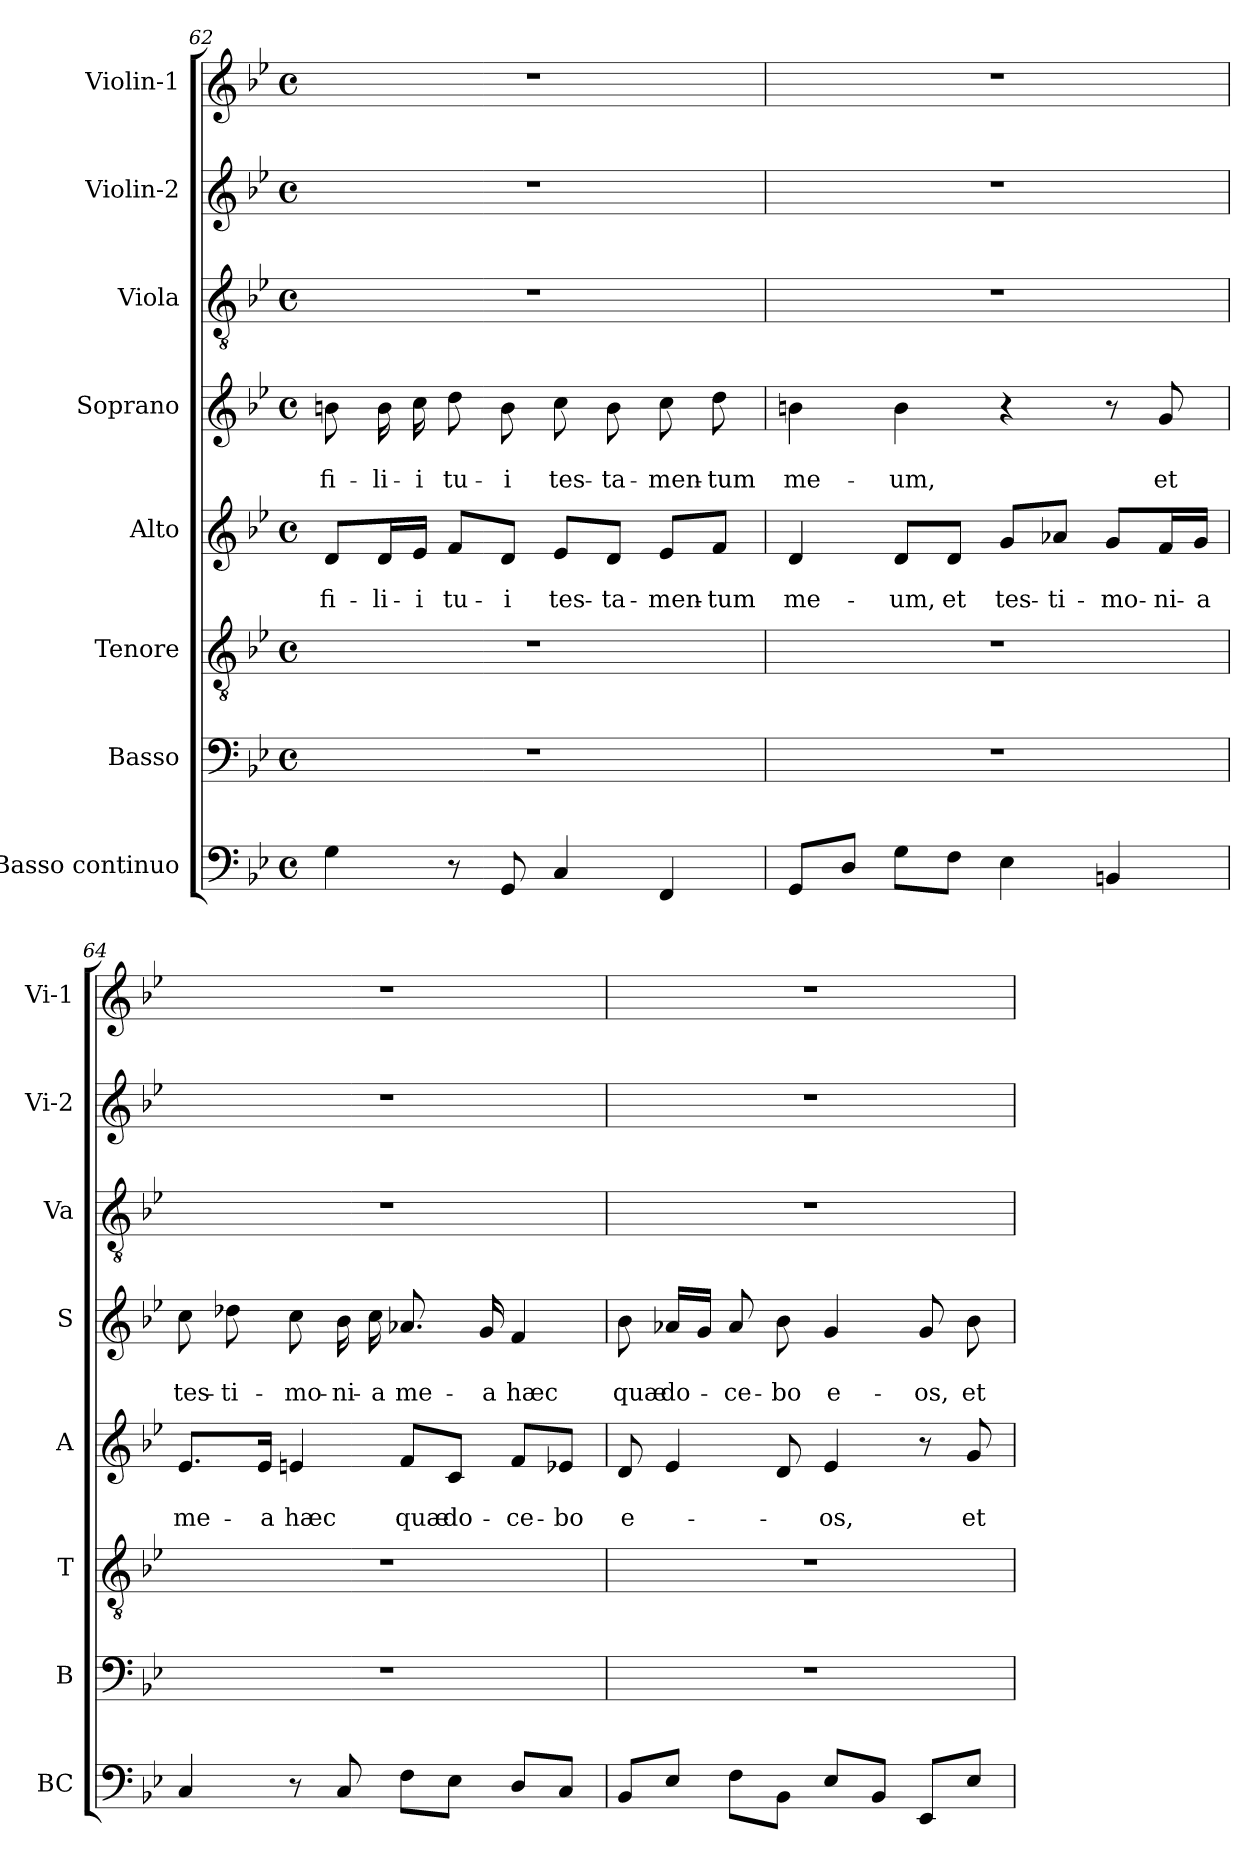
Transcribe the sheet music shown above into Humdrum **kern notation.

**kern	**kern	**kern	**kern	**text	**text	**kern	**text	**text	**kern	**kern	**kern
*part8	*part7	*part6	*part5	*part5	*part5	*part4	*part4	*part4	*part3	*part2	*part1
*staff8	*staff7	*staff6	*staff5	*staff5	*staff5	*staff4	*staff4	*staff4	*staff3	*staff2	*staff1
*I"Basso continuo	*I"Basso	*I"Tenore	*I"Alto	*	*	*I"Soprano	*	*	*I"Viola	*I"Violin-2	*I"Violin-1
*I'BC	*I'B	*I'T	*I'A	*	*	*I'S	*	*	*I'Va	*I'Vi-2	*I'Vi-1
*clefF4	*clefF4	*clefGv2	*clefG2	*	*	*clefG2	*	*	*clefGv2	*clefG2	*clefG2
*k[b-e-]	*k[b-e-]	*k[b-e-]	*k[b-e-]	*	*	*k[b-e-]	*	*	*k[b-e-]	*k[b-e-]	*k[b-e-]
*B-:	*B-:	*B-:	*B-:	*	*	*B-:	*	*	*B-:	*B-:	*B-:
*M4/4	*M4/4	*M4/4	*M4/4	*	*	*M4/4	*	*	*M4/4	*M4/4	*M4/4
*met(c)	*met(c)	*met(c)	*met(c)	*	*	*met(c)	*	*	*met(c)	*met(c)	*met(c)
=62	=62	=62	=62	=62	=62	=62	=62	=62	=62	=62	=62
!	!	!	!	!	!LO:LY:b	!	!	!LO:LY:b	!	!	!
4G\	1r	1r	8d/L	.	fi-	8bn\	.	fi-	1r	1r	1r
!	!	!	!	!	!LO:LY:b	!	!	!LO:LY:b	!	!	!
.	.	.	16d/L	.	-li-	16b\	.	-li-	.	.	.
!	!	!	!	!	!LO:LY:b	!	!	!LO:LY:b	!	!	!
.	.	.	16e-/JJ	.	-i	16cc\	.	-i	.	.	.
!	!	!	!	!	!LO:LY:b	!	!	!LO:LY:b	!	!	!
8r	.	.	8f/L	.	tu-	8dd\	.	tu-	.	.	.
!	!	!	!	!	!LO:LY:b	!	!	!LO:LY:b	!	!	!
8GG/	.	.	8d/J	.	-i	8b\	.	-i	.	.	.
!	!	!	!	!	!LO:LY:b	!	!	!LO:LY:b	!	!	!
4C/	.	.	8e-/L	.	tes-	8cc\	.	tes-	.	.	.
!	!	!	!	!	!LO:LY:b	!	!	!LO:LY:b	!	!	!
.	.	.	8d/J	.	-ta-	8b\	.	-ta-	.	.	.
!	!	!	!	!	!LO:LY:b	!	!	!LO:LY:b	!	!	!
4FF/	.	.	8e-/L	.	-men-	8cc\	.	-men-	.	.	.
!	!	!	!	!	!LO:LY:b	!	!	!LO:LY:b	!	!	!
.	.	.	8f/J	.	-tum	8dd\	.	-tum	.	.	.
=63	=63	=63	=63	=63	=63	=63	=63	=63	=63	=63	=63
!	!	!	!	!	!LO:LY:b	!	!	!LO:LY:b	!	!	!
8GG/L	1r	1r	4d/	.	me-	4bn\	.	me-	1r	1r	1r
8D/J	.	.	.	.	.	.	.	.	.	.	.
!	!	!	!	!	!LO:LY:b	!	!	!LO:LY:b	!	!	!
8G\L	.	.	8d/L	.	-um,	4b\	.	-um,	.	.	.
!	!	!	!	!	!LO:LY:b	!	!	!	!	!	!
8F\J	.	.	8d/J	.	et	.	.	.	.	.	.
!	!	!	!	!	!LO:LY:b	!	!	!	!	!	!
4E-\	.	.	8g/L	.	tes-	4r	.	.	.	.	.
!	!	!	!	!	!LO:LY:b	!	!	!	!	!	!
.	.	.	8a-X/J	.	-ti-	.	.	.	.	.	.
!	!	!	!	!	!LO:LY:b	!	!	!	!	!	!
4BBn/	.	.	8g/L	.	-mo-	8r	.	.	.	.	.
!	!	!	!	!	!LO:LY:b	!	!	!LO:LY:b	!	!	!
.	.	.	16f/L	.	-ni-	8g/	.	et	.	.	.
!	!	!	!	!	!LO:LY:b	!	!	!	!	!	!
.	.	.	16g/JJ	.	-a	.	.	.	.	.	.
!!LO:LB:g=z
=64	=64	=64	=64	=64	=64	=64	=64	=64	=64	=64	=64
!	!	!	!	!	!LO:LY:b	!	!	!LO:LY:b	!	!	!
4C/	1r	1r	8.e-/L	.	me-	8cc\	.	tes-	1r	1r	1r
!	!	!	!	!	!	!	!	!LO:LY:b	!	!	!
.	.	.	.	.	.	8dd-X\	.	-ti-	.	.	.
!	!	!	!	!	!LO:LY:b	!	!	!	!	!	!
.	.	.	16e-/Jk	.	-a	.	.	.	.	.	.
!	!	!	!	!	!LO:LY:b	!	!	!LO:LY:b	!	!	!
8r	.	.	4en/	.	hæc	8cc\	.	-mo-	.	.	.
!	!	!	!	!	!	!	!	!LO:LY:b	!	!	!
8C/	.	.	.	.	.	16b-\	.	-ni-	.	.	.
!	!	!	!	!	!	!	!	!LO:LY:b	!	!	!
.	.	.	.	.	.	16cc\	.	-a	.	.	.
!	!	!	!	!	!LO:LY:b	!	!	!LO:LY:b	!	!	!
8F\L	.	.	8f/L	.	quæ	8.a-X/	.	me-	.	.	.
!	!	!	!	!	!LO:LY:b	!	!	!	!	!	!
8E-\J	.	.	8c/J	.	do-	.	.	.	.	.	.
!	!	!	!	!	!	!	!	!LO:LY:b	!	!	!
.	.	.	.	.	.	16g/	.	-a	.	.	.
!	!	!	!	!	!LO:LY:b	!	!	!LO:LY:b	!	!	!
8D/L	.	.	8f/L	.	-ce-	4f/	.	hæc	.	.	.
!	!	!	!	!	!LO:LY:b	!	!	!	!	!	!
8C/J	.	.	8e-X/J	.	-bo	.	.	.	.	.	.
=65	=65	=65	=65	=65	=65	=65	=65	=65	=65	=65	=65
!	!	!	!	!	!LO:LY:b	!	!	!LO:LY:b	!	!	!
8BB-/L	1r	1r	8d/	.	e-	8b-\	.	quæ	1r	1r	1r
!	!	!	!	!	!	!	!	!LO:LY:b	!	!	!
8E-/J	.	.	4e-/	.	.	16a-X/LL	.	do-	.	.	.
.	.	.	.	.	.	16g/JJ	.	.	.	.	.
!	!	!	!	!	!	!	!	!LO:LY:b	!	!	!
8F\L	.	.	.	.	.	8a-/	.	-ce-	.	.	.
!	!	!	!	!	!	!	!	!LO:LY:b	!	!	!
8BB-\J	.	.	8d/	.	.	8b-\	.	-bo	.	.	.
!	!	!	!	!	!LO:LY:b	!	!	!LO:LY:b	!	!	!
8E-/L	.	.	4e-/	.	-os,	4g/	.	e-	.	.	.
8BB-/J	.	.	.	.	.	.	.	.	.	.	.
!	!	!	!	!	!	!	!	!LO:LY:b	!	!	!
8EE-/L	.	.	8r	.	.	8g/	.	-os,	.	.	.
!	!	!	!	!	!LO:LY:b	!	!	!LO:LY:b	!	!	!
8E-/J	.	.	8g/	.	et	8b-\	.	et	.	.	.
=	=	=	=	=	=	=	=	=	=	=	=
*-	*-	*-	*-	*-	*-	*-	*-	*-	*-	*-	*-
